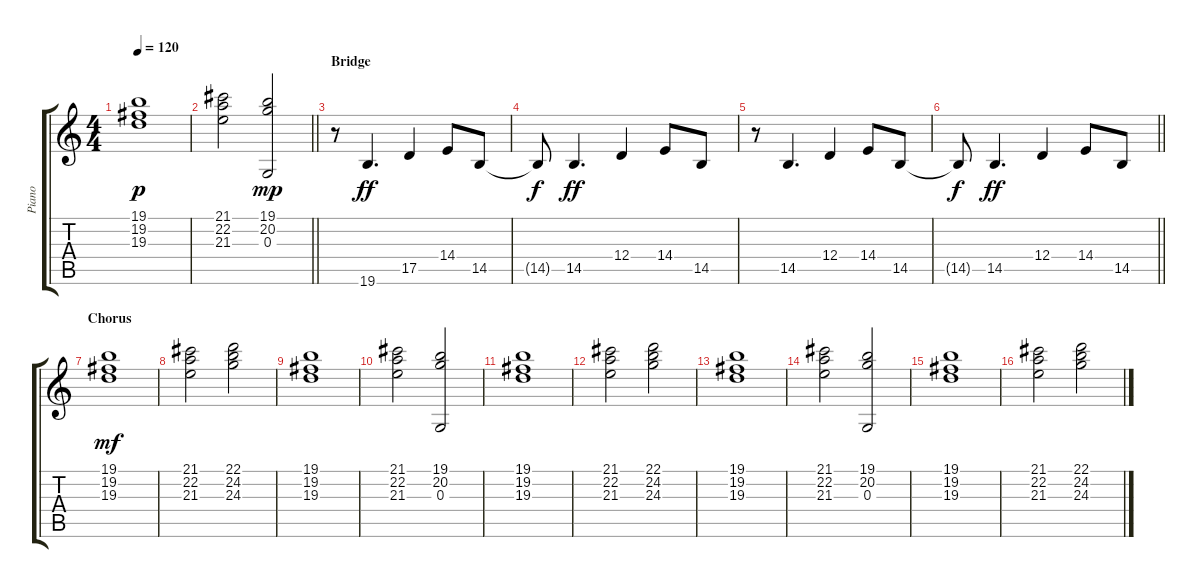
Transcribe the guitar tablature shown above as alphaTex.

\track ("Piano" "Piano") {instrument synthstrings1}
\staff {score tabs}
\tuning (E4 B3 G3 D3 A2 E2) {hide}
\ts (4 4)
\tempo 120
\clef g2
\ks c
(19.1 19.2 19.3).1{dy p} |
\barLineRight lightlight
(21.1 22.2 21.3).2 (19.1 20.2 0.3).2{dy mp} |
\section ("" "Bridge")
r.8 19.6.4{d dy ff} 17.5.4 14.4.8 14.5.8 |
14.5{t}.8{dy f} 14.5.4{d dy ff} 12.4.4 14.4.8 14.5.8 |
r.8 14.5.4{d} 12.4.4 14.4.8 14.5.8 |
\barLineRight lightlight
14.5{t}.8{dy f} 14.5.4{d dy ff} 12.4.4 14.4.8 14.5.8 |
\section ("" "Chorus")
(19.1 19.2 19.3).1{dy mf} |
(21.1 22.2 21.3).2 (22.1 24.2 24.3).2 |
(19.1 19.2 19.3).1 |
(21.1 22.2 21.3).2 (19.1 20.2 0.3).2 |
(19.1 19.2 19.3).1 |
(21.1 22.2 21.3).2 (22.1 24.2 24.3).2 |
(19.1 19.2 19.3).1 |
(21.1 22.2 21.3).2 (19.1 20.2 0.3).2 |
(19.1 19.2 19.3).1 |
(21.1 22.2 21.3).2 (22.1 24.2 24.3).2
